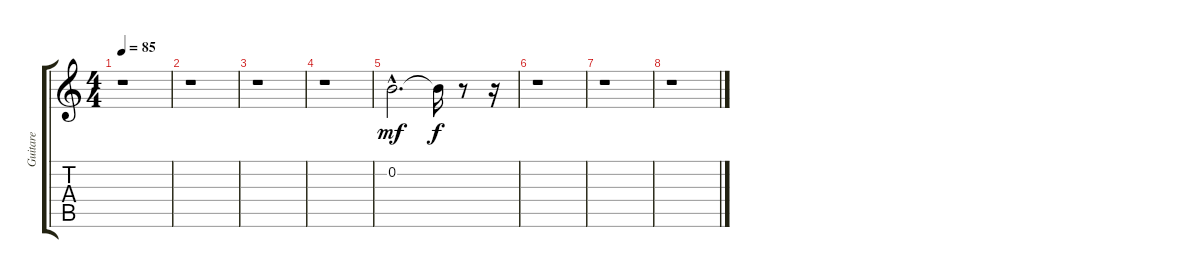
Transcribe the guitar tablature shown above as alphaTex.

\track ("Guitare" "Guitare") {instrument acousticguitarnylon}
\staff {score tabs}
\tuning (E4 B3 G3 D3 A2 E2) {hide}
\ts (4 4)
\tempo 85
\clef g2
\ks c
r.1{dy mf} |
r.1 |
r.1 |
r.1 |
0.2{hac}.2{d} 0.2{t}.16{dy f} r.8 r.16 |
r.1 |
r.1 |
r.1
